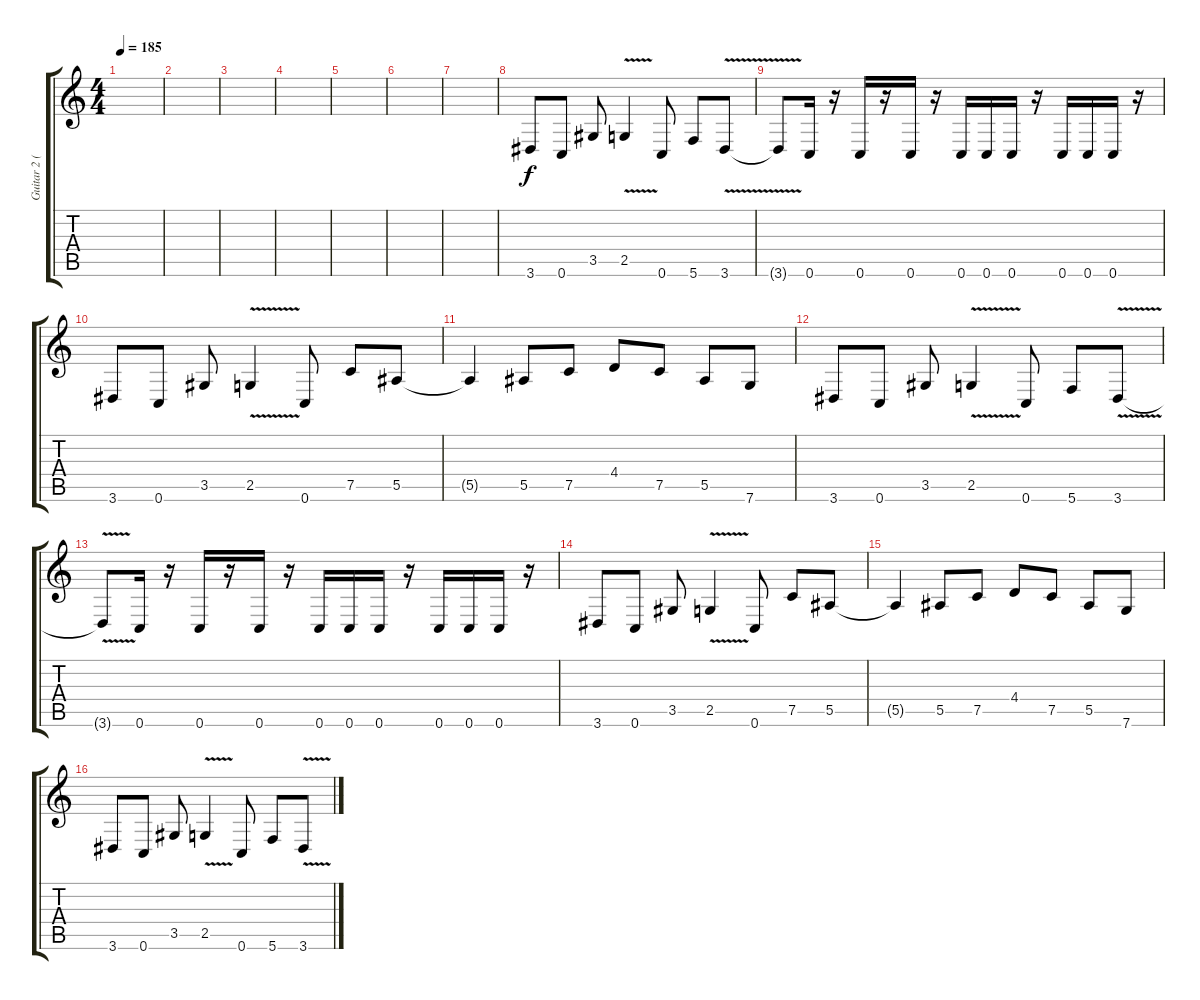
\track ("Guitar 2 (Lead)" "Guitar 2 (") {instrument distortionguitar}
\staff {score tabs}
\tuning (C4 G3 Eb3 Bb2 F2 C2) {hide}
\ts (4 4)
\tempo 185
\clef g2
\ks c
|
|
|
|
|
|
|
3.6.8 0.6.8 3.5.8 2.5{v}.4 0.6.8 5.6.8 3.6{v}.8 |
3.6{t}.8 0.6.16 r.16 0.6.16 r.16 0.6.16 r.16 0.6.16 0.6.16 0.6.16 r.16 0.6.16 0.6.16 0.6.16 r.16 |
3.6.8 0.6.8 3.5.8 2.5{v}.4 0.6.8 7.5.8 5.5.8 |
5.5{t}.4 5.5.8 7.5.8 4.4.8 7.5.8 5.5.8 7.6.8 |
3.6.8 0.6.8 3.5.8 2.5{v}.4 0.6.8 5.6.8 3.6{v}.8 |
3.6{t}.8 0.6.16 r.16 0.6.16 r.16 0.6.16 r.16 0.6.16 0.6.16 0.6.16 r.16 0.6.16 0.6.16 0.6.16 r.16 |
3.6.8 0.6.8 3.5.8 2.5{v}.4 0.6.8 7.5.8 5.5.8 |
5.5{t}.4 5.5.8 7.5.8 4.4.8 7.5.8 5.5.8 7.6.8 |
3.6.8 0.6.8 3.5.8 2.5{v}.4 0.6.8 5.6.8 3.6{v}.8
